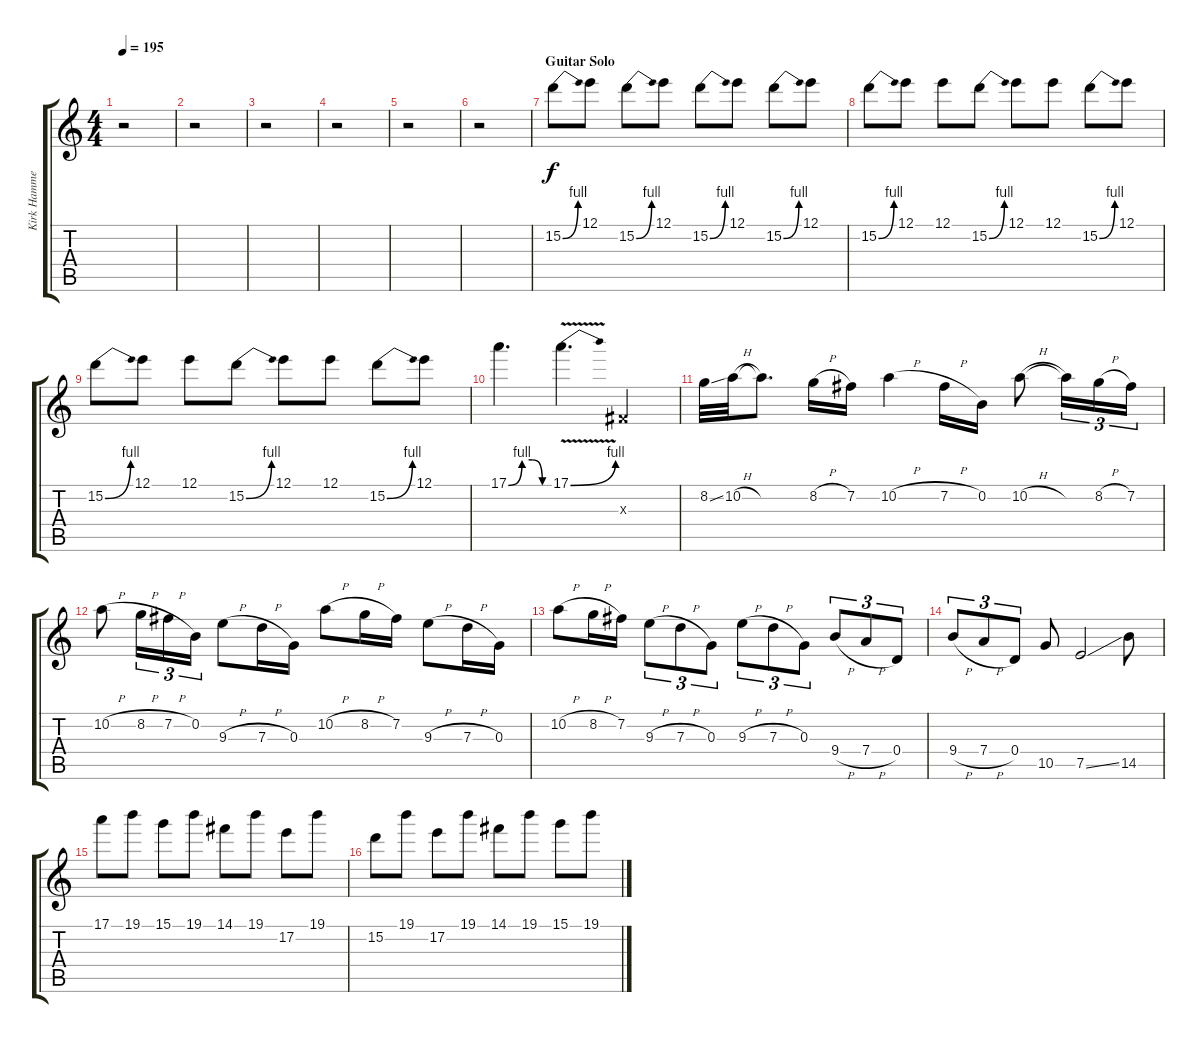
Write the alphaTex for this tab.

\track ("Kirk Hammet Solo" "Kirk Hamme") {instrument distortionguitar}
\staff {score tabs}
\tuning (E4 B3 G3 D3 A2 E2) {hide}
\ts (4 4)
\tempo 195
\clef g2
\ks c
r.2{dy ff} |
r.2 |
r.2 |
r.2 |
r.2 |
r.2 |
\section ("" "Guitar Solo")
15.2{be (bend 0 0 60 4)}.8{dy f} 12.1.8 15.2{be (bend 0 0 60 4)}.8 12.1.8 15.2{be (bend 0 0 60 4)}.8 12.1.8 15.2{be (bend 0 0 60 4)}.8 12.1.8 |
15.2{be (bend 0 0 60 4)}.8 12.1.8 12.1.8 15.2{be (bend 0 0 60 4)}.8 12.1.8 12.1.8 15.2{be (bend 0 0 60 4)}.8 12.1.8 |
15.2{be (bend 0 0 60 4)}.8 12.1.8 12.1.8 15.2{be (bend 0 0 60 4)}.8 12.1.8 12.1.8 15.2{be (bend 0 0 60 4)}.8 12.1.8 |
17.1{be (custom 0 0 20 4 35 4 50 0 60 0)}.4{d} 17.1{be (bend 0 0 60 4) v}.4{d} -1.3{x}.4 |
8.2{ss}.32 10.2{h}.32 10.2{t}.8{d} 8.2{h}.16 7.2.16 10.2{h}.4 7.2{h}.16 0.2.16 10.2{h}.8 10.2{t}.16{tu (3 2)} 8.2{h}.16{tu (3 2)} 7.2.16{tu (3 2)} |
10.2{h}.8 8.2{h}.16{tu (3 2)} 7.2{h}.16{tu (3 2)} 0.2.16{tu (3 2)} 9.3{h}.8 7.3{h}.16 0.3.16 10.2{h}.8 8.2{h}.16 7.2.16 9.3{h}.8 7.3{h}.16 0.3.16 |
10.2{h}.8 8.2{h}.16 7.2.16 9.3{h}.8{tu (3 2)} 7.3{h}.8{tu (3 2)} 0.3.8{tu (3 2)} 9.3{h}.8{tu (3 2)} 7.3{h}.8{tu (3 2)} 0.3.8{tu (3 2)} 9.4{h}.8{tu (3 2)} 7.4{h}.8{tu (3 2)} 0.4.8{tu (3 2)} |
9.4{h}.8{tu (3 2)} 7.4{h}.8{tu (3 2)} 0.4.8{tu (3 2)} 10.5.8 7.5{ss}.2 14.5.8 |
17.1.8 19.1.8 15.1.8 19.1.8 14.1.8 19.1.8 17.2.8 19.1.8 |
15.2.8 19.1.8 17.2.8 19.1.8 14.1.8 19.1.8 15.1.8 19.1.8
